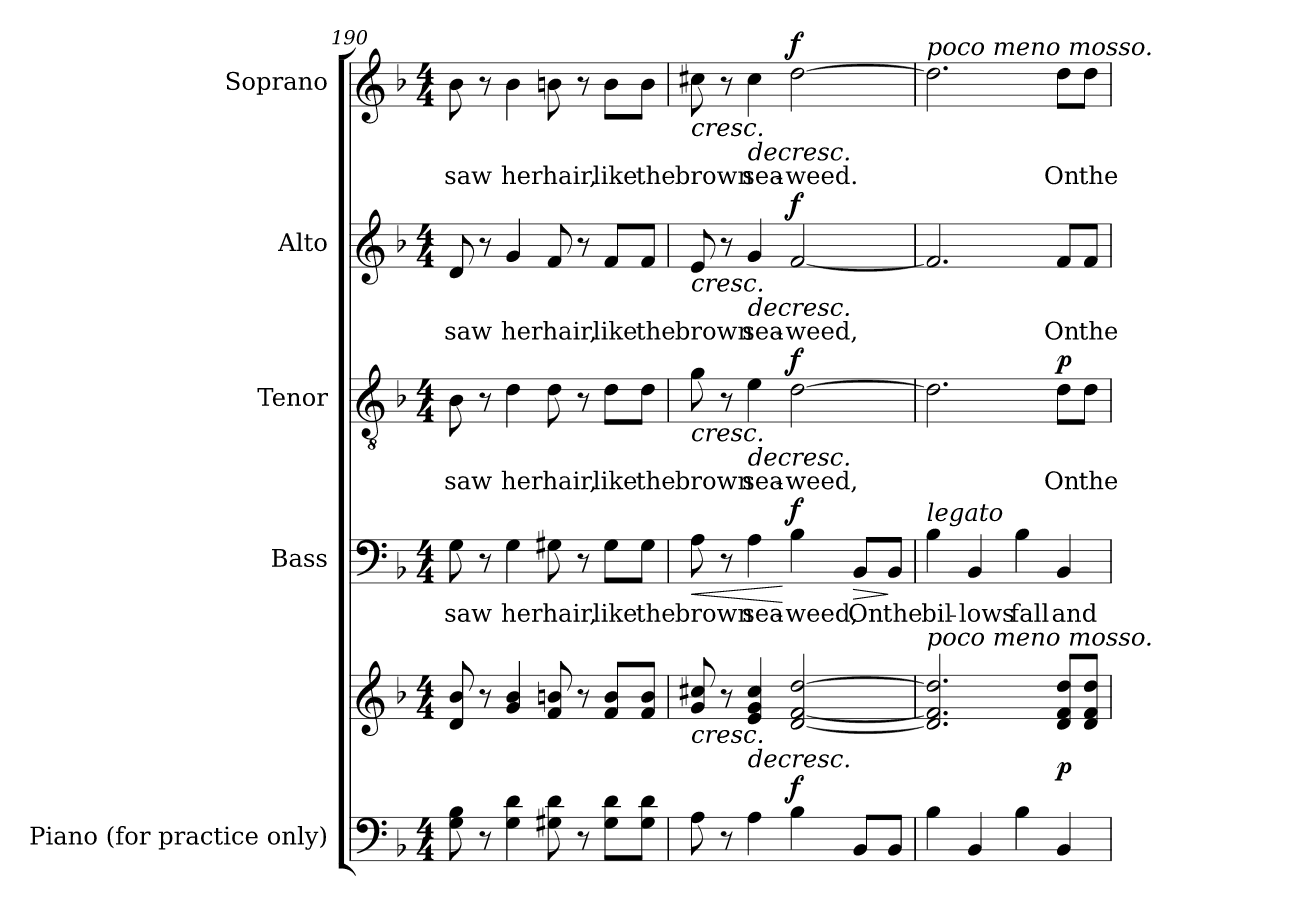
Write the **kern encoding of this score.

**kern	**kern	**dynam	**kern	**text	**dynam	**kern	**text	**dynam	**kern	**text	**dynam	**kern	**text	**dynam
*part5	*part5	*part5	*part4	*part4	*part4	*part3	*part3	*part3	*part2	*part2	*part2	*part1	*part1	*part1
*staff6	*staff5	*staff5/6	*staff4	*staff4	*staff4	*staff3	*staff3	*staff3	*staff2	*staff2	*staff2	*staff1	*staff1	*staff1
*I"Piano (for  practice only)	*	*	*I"Bass	*	*	*I"Tenor	*	*	*I"Alto	*	*	*I"Soprano	*	*
*I'Pno.	*	*	*I'B.	*	*	*I'T.	*	*	*I'A.	*	*	*I'S.	*	*
!!LO:PB:g=z
*clefF4	*clefG2	*	*clefF4	*	*	*clefGv2	*	*	*clefG2	*	*	*clefG2	*	*
*	*	*	*	*	*	*ITrd7c12	*	*	*	*	*	*	*	*
*k[b-]	*k[b-]	*	*k[b-]	*	*	*k[b-]	*	*	*k[b-]	*	*	*k[b-]	*	*
*F:	*F:	*	*F:	*	*	*F:	*	*	*F:	*	*	*F:	*	*
*M4/4	*M4/4	*	*M4/4	*	*	*M4/4	*	*	*M4/4	*	*	*M4/4	*	*
=190	=190	=190	=190	=190	=190	=190	=190	=190	=190	=190	=190	=190	=190	=190
!	!	!	!	!LO:LY:b:color=#000000	!	!	!	!	!	!	!	!	!	!
!	!	!	!	!	!	!	!LO:LY:b:color=#000000	!	!	!	!	!	!	!
!	!	!	!	!	!	!	!	!	!	!LO:LY:b:color=#000000	!	!	!	!
!	!	!	!	!	!	!	!	!	!	!	!	!	!LO:LY:b:color=#000000	!
8Gi\ 8B-i	8di/ 8b-i	.	8Gi\	saw	.	8BB-i\	saw	.	8di/	saw	.	8b-i\	saw	.
8r	8r	.	8r	.	.	8r	.	.	8r	.	.	8r	.	.
!	!	!	!	!LO:LY:b:color=#000000	!	!	!	!	!	!	!	!	!	!
!	!	!	!	!	!	!	!LO:LY:b:color=#000000	!	!	!	!	!	!	!
!	!	!	!	!	!	!	!	!	!	!LO:LY:b:color=#000000	!	!	!	!
!	!	!	!	!	!	!	!	!	!	!	!	!	!LO:LY:b:color=#000000	!
4Gi\ 4di	4gi/ 4b-i	.	4Gi\	her	.	4Di\	her	.	4gi/	her	.	4b-i\	her	.
!	!	!	!	!LO:LY:b:color=#000000	!	!	!	!	!	!	!	!	!	!
!	!	!	!	!	!	!	!LO:LY:b:color=#000000	!	!	!	!	!	!	!
!	!	!	!	!	!	!	!	!	!	!LO:LY:b:color=#000000	!	!	!	!
!	!	!	!	!	!	!	!	!	!	!	!	!	!LO:LY:b:color=#000000	!
8G#Xi\ 8di	8fi/ 8bni	.	8G#Xi\	hair,	.	8Di\	hair,	.	8fi/	hair,	.	8bni\	hair,	.
8r	8r	.	8r	.	.	8r	.	.	8r	.	.	8r	.	.
!	!	!	!	!LO:LY:b:color=#000000	!	!	!	!	!	!	!	!	!	!
!	!	!	!	!	!	!	!LO:LY:b:color=#000000	!	!	!	!	!	!	!
!	!	!	!	!	!	!	!	!	!	!LO:LY:b:color=#000000	!	!	!	!
!	!	!	!	!	!	!	!	!	!	!	!	!	!LO:LY:b:color=#000000	!
8G#i\ 8diL	8fi/ 8biL	.	8G#i\L	like	.	8Di\L	like	.	8fi/L	like	.	8bi\L	like	.
!	!	!	!	!LO:LY:b:color=#000000	!	!	!	!	!	!	!	!	!	!
!	!	!	!	!	!	!	!LO:LY:b:color=#000000	!	!	!	!	!	!	!
!	!	!	!	!	!	!	!	!	!	!LO:LY:b:color=#000000	!	!	!	!
!	!	!	!	!	!	!	!	!	!	!	!	!	!LO:LY:b:color=#000000	!
8G#i\ 8diJ	8fi/ 8biJ	.	8G#i\J	the	.	8Di\J	the	.	8fi/J	the	.	8bi\J	the	.
=191	=191	=191	=191	=191	=191	=191	=191	=191	=191	=191	=191	=191	=191	=191
!	!	!LO:HP:b	!	!	!	!	!	!	!	!	!	!	!	!
!	!	!	!	!LO:LY:b:color=#000000	!LO:HP:b	!	!	!	!	!	!	!	!	!
!	!	!	!	!	!	!	!LO:LY:b:color=#000000	!LO:HP:b	!	!	!	!	!	!
!	!	!	!	!	!	!	!	!	!	!LO:LY:b:color=#000000	!LO:HP:b	!	!	!
!	!	!	!	!	!	!	!	!	!	!	!	!	!LO:LY:b:color=#000000	!LO:HP:b
8Ai\	8gi/ 8cc#Xi	<	8Ai\	brown	<	8Gi\	brown	<	8ei/	brown	<	8cc#Xi\	brown	<
8r	8r	.	8r	.	.	8r	.	.	8r	.	.	8r	.	.
!	!	!LO:HP:b	!	!	!	!	!	!	!	!	!	!	!	!
!	!	!	!	!LO:LY:b:color=#000000	!	!	!	!	!	!	!	!	!	!
!	!	!	!	!	!	!	!LO:LY:b:color=#000000	!LO:HP:b	!	!	!	!	!	!
!	!	!	!	!	!	!	!	!	!	!LO:LY:b:color=#000000	!LO:HP:b	!	!	!
!	!	!	!	!	!	!	!	!	!	!	!	!	!LO:LY:b:color=#000000	!LO:HP:b
4Ai\	4ei/ 4gi 4cc#i	>	4Ai\	sea-	.	4Ei\	sea-	>	4gi/	sea-	>	4cc#i\	sea-	>
!	!	!	!	!LO:LY:b:color=#000000	!	!	!	!	!	!	!	!	!	!
!	!	!	!	!	!	!	!LO:LY:b:color=#000000	!	!	!	!	!	!	!
!	!	!	!	!	!	!	!	!	!	!LO:LY:b:color=#000000	!	!	!	!
!	!	!	!	!	!	!	!	!	!	!	!	!	!LO:LY:b:color=#000000	!
4B-i\	[<2di/ [<2fi [>2ddi	[ f	4B-i\	-weed,	[ f	[>2Di\	-weed,	[ f	[<2fi/	-weed,	[ f	[>2ddi\	-weed.	[ f
!	!	!	!	!LO:LY:b:color=#000000	!LO:HP:b	!	!	!	!	!	!	!	!	!
8BB-i/L	.	.	8BB-i/L	On	>	.	.	.	.	.	.	.	.	.
!	!	!	!	!LO:LY:b:color=#000000	!	!	!	!	!	!	!	!	!	!
8BB-i/J	.	.	8BB-i/J	the	]	.	.	.	.	.	.	.	.	.
.	.	]	.	.	.	.	.	]	.	.	]	.	.	]
=192	=192	=192	=192	=192	=192	=192	=192	=192	=192	=192	=192	=192	=192	=192
!	!	!	!	!	!	!	!	!	!	!	!	!LO:TX:a:i:t=poco meno mosso.	!	!
!	!	!	!LO:TX:a:i:t=legato	!	!	!	!	!	!	!	!	!	!	!
!	!LO:TX:a:i:t=poco meno mosso.	!	!	!	!	!	!	!	!	!	!	!	!	!
!	!	!	!	!LO:LY:b:color=#000000	!	!	!	!	!	!	!	!	!	!
4B-i\	2.di/] 2.fi] 2.ddi]	.	4B-i\	bil-	.	2.Di\]	.	.	2.fi/]	.	.	2.ddi\]	.	.
!	!	!	!	!LO:LY:b:color=#000000	!	!	!	!	!	!	!	!	!	!
4BB-i/	.	.	4BB-i/	-lows	.	.	.	.	.	.	.	.	.	.
!	!	!	!	!LO:LY:b:color=#000000	!	!	!	!	!	!	!	!	!	!
4B-i\	.	.	4B-i\	fall	.	.	.	.	.	.	.	.	.	.
!	!	!	!	!LO:LY:b:color=#000000	!	!	!	!	!	!	!	!	!	!
!	!	!	!	!	!	!	!LO:LY:b:color=#000000	!	!	!	!	!	!	!
!	!	!	!	!	!	!	!	!	!	!LO:LY:b:color=#000000	!	!	!	!
!	!	!	!	!	!	!	!	!	!	!	!	!	!LO:LY:b:color=#000000	!
4BB-i/	8di/ 8fi 8ddiL	p	4BB-i/	and	.	8Di\L	On	p	8fi/L	On	.	8ddi\L	On	.
!	!	!	!	!	!	!	!LO:LY:b:color=#000000	!	!	!	!	!	!	!
!	!	!	!	!	!	!	!	!	!	!LO:LY:b:color=#000000	!	!	!	!
!	!	!	!	!	!	!	!	!	!	!	!	!	!LO:LY:b:color=#000000	!
.	8di/ 8fi 8ddiJ	.	.	.	.	8Di\J	the	.	8fi/J	the	.	8ddi\J	the	.
=	=	=	=	=	=	=	=	=	=	=	=	=	=	=
*-	*-	*-	*-	*-	*-	*-	*-	*-	*-	*-	*-	*-	*-	*-
